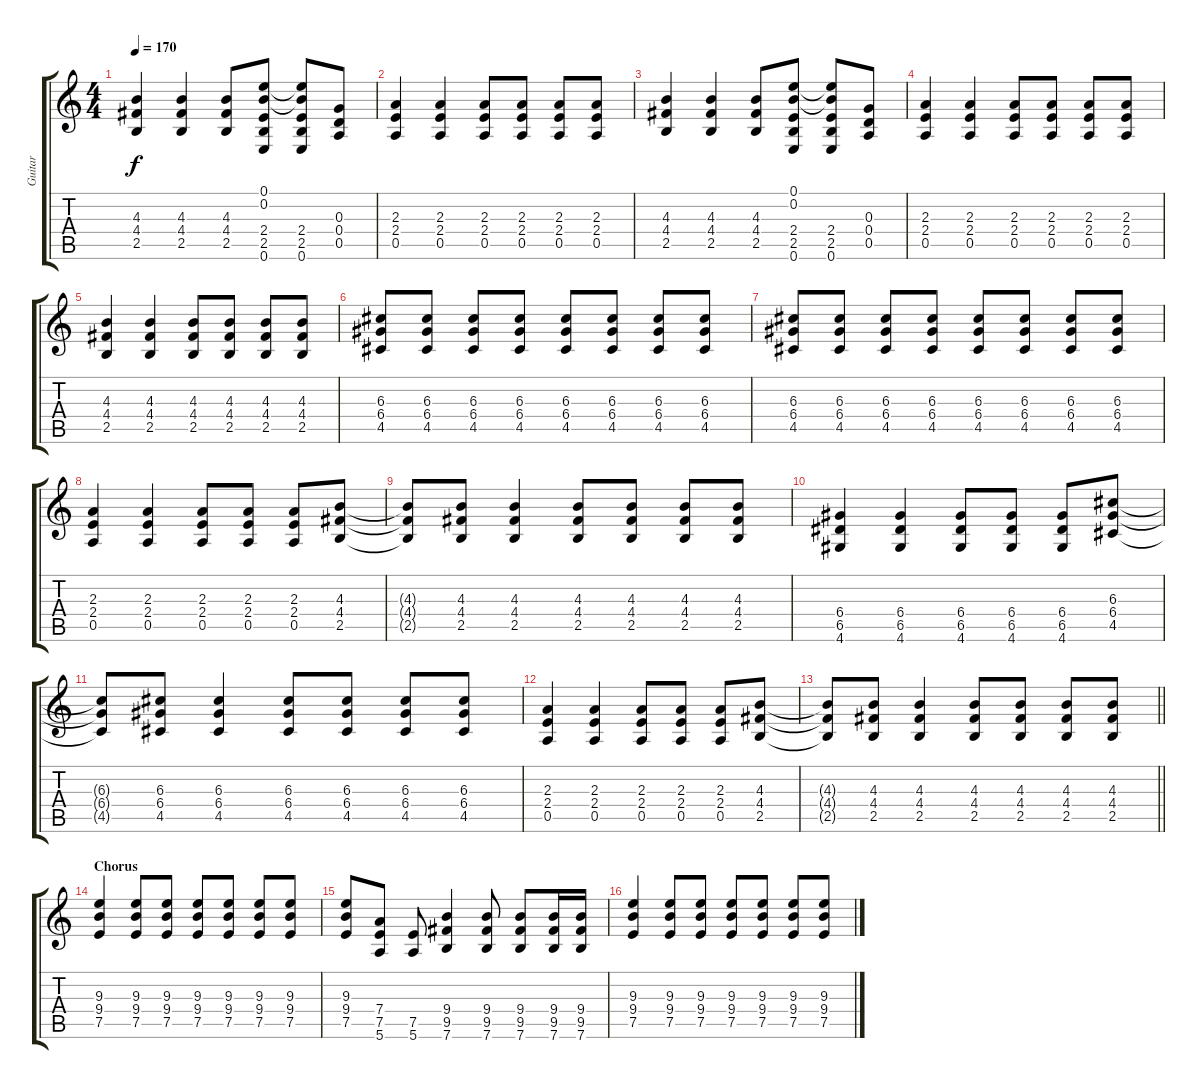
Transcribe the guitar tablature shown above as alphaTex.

\track ("Guitar" "Guitar") {instrument distortionguitar}
\staff {score tabs}
\tuning (E4 B3 G3 D3 A2 E2) {hide}
\ts (4 4)
\tempo 170
\clef g2
\ks c
(4.3 4.4 2.5).4{dy f} (4.3 4.4 2.5).4 (4.3 4.4 2.5).8 (0.1 0.2 2.4 2.5 0.6).8 (0.1{t} 0.2{t} 2.4 2.5 0.6).8 (0.3 0.4 0.5).8 |
(2.3 2.4 0.5).4 (2.3 2.4 0.5).4 (2.3 2.4 0.5).8 (2.3 2.4 0.5).8 (2.3 2.4 0.5).8 (2.3 2.4 0.5).8 |
(4.3 4.4 2.5).4 (4.3 4.4 2.5).4 (4.3 4.4 2.5).8 (0.1 0.2 2.4 2.5 0.6).8 (0.1{t} 0.2{t} 2.4 2.5 0.6).8 (0.3 0.4 0.5).8 |
(2.3 2.4 0.5).4 (2.3 2.4 0.5).4 (2.3 2.4 0.5).8 (2.3 2.4 0.5).8 (2.3 2.4 0.5).8 (2.3 2.4 0.5).8 |
(4.3 4.4 2.5).4 (4.3 4.4 2.5).4 (4.3 4.4 2.5).8 (4.3 4.4 2.5).8 (4.3 4.4 2.5).8 (4.3 4.4 2.5).8 |
(6.3 6.4 4.5).8 (6.3 6.4 4.5).8 (6.3 6.4 4.5).8 (6.3 6.4 4.5).8 (6.3 6.4 4.5).8 (6.3 6.4 4.5).8 (6.3 6.4 4.5).8 (6.3 6.4 4.5).8 |
(6.3 6.4 4.5).8 (6.3 6.4 4.5).8 (6.3 6.4 4.5).8 (6.3 6.4 4.5).8 (6.3 6.4 4.5).8 (6.3 6.4 4.5).8 (6.3 6.4 4.5).8 (6.3 6.4 4.5).8 |
(2.3 2.4 0.5).4 (2.3 2.4 0.5).4 (2.3 2.4 0.5).8 (2.3 2.4 0.5).8 (2.3 2.4 0.5).8 (4.3 4.4 2.5).8 |
(4.3{t} 4.4{t} 2.5{t}).8 (4.3 4.4 2.5).8 (4.3 4.4 2.5).4 (4.3 4.4 2.5).8 (4.3 4.4 2.5).8 (4.3 4.4 2.5).8 (4.3 4.4 2.5).8 |
(6.4 6.5 4.6).4 (6.4 6.5 4.6).4 (6.4 6.5 4.6).8 (6.4 6.5 4.6).8 (6.4 6.5 4.6).8 (6.3 6.4 4.5).8 |
(6.3{t} 6.4{t} 4.5{t}).8 (6.3 6.4 4.5).8 (6.3 6.4 4.5).4 (6.3 6.4 4.5).8 (6.3 6.4 4.5).8 (6.3 6.4 4.5).8 (6.3 6.4 4.5).8 |
(2.3 2.4 0.5).4 (2.3 2.4 0.5).4 (2.3 2.4 0.5).8 (2.3 2.4 0.5).8 (2.3 2.4 0.5).8 (4.3 4.4 2.5).8 |
\barLineRight lightlight
(4.3{t} 4.4{t} 2.5{t}).8 (4.3 4.4 2.5).8 (4.3 4.4 2.5).4 (4.3 4.4 2.5).8 (4.3 4.4 2.5).8 (4.3 4.4 2.5).8 (4.3 4.4 2.5).8 |
\section ("" "Chorus")
(9.3 9.4 7.5).4 (9.3 9.4 7.5).8 (9.3 9.4 7.5).8 (9.3 9.4 7.5).8 (9.3 9.4 7.5).8 (9.3 9.4 7.5).8 (9.3 9.4 7.5).8 |
(9.3 9.4 7.5).8 (7.4 7.5 5.6).8 (7.5 5.6).8 (9.4 9.5 7.6).4 (9.4 9.5 7.6).8 (9.4 9.5 7.6).8 (9.4 9.5 7.6).16 (9.4 9.5 7.6).16 |
(9.3 9.4 7.5).4 (9.3 9.4 7.5).8 (9.3 9.4 7.5).8 (9.3 9.4 7.5).8 (9.3 9.4 7.5).8 (9.3 9.4 7.5).8 (9.3 9.4 7.5).8
